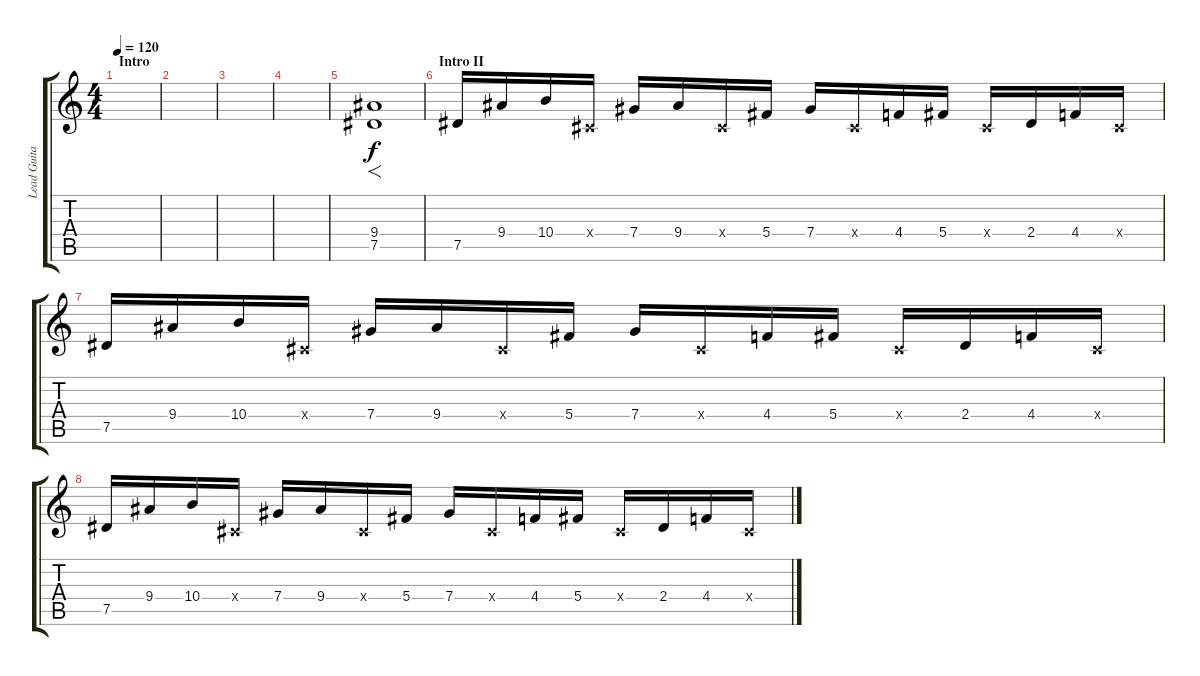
\track ("Lead Guitar I" "Lead Guita") {instrument distortionguitar}
\staff {score tabs}
\tuning (Eb4 Bb3 Gb3 Db3 Ab2 Eb2) {hide}
\ts (4 4)
\section ("" "Intro")
\tempo 120
\clef g2
\ks c
|
|
|
|
(9.4 7.5).1{f} |
\section ("" "Intro II")
7.5.16 9.4.16 10.4.16 0.4{x}.16 7.4.16 9.4.16 0.4{x}.16 5.4.16 7.4.16 0.4{x}.16 4.4.16 5.4.16 0.4{x}.16 2.4.16 4.4.16 0.4{x}.16 |
7.5.16 9.4.16 10.4.16 0.4{x}.16 7.4.16 9.4.16 0.4{x}.16 5.4.16 7.4.16 0.4{x}.16 4.4.16 5.4.16 0.4{x}.16 2.4.16 4.4.16 0.4{x}.16 |
7.5.16 9.4.16 10.4.16 0.4{x}.16 7.4.16 9.4.16 0.4{x}.16 5.4.16 7.4.16 0.4{x}.16 4.4.16 5.4.16 0.4{x}.16 2.4.16 4.4.16 0.4{x}.16
